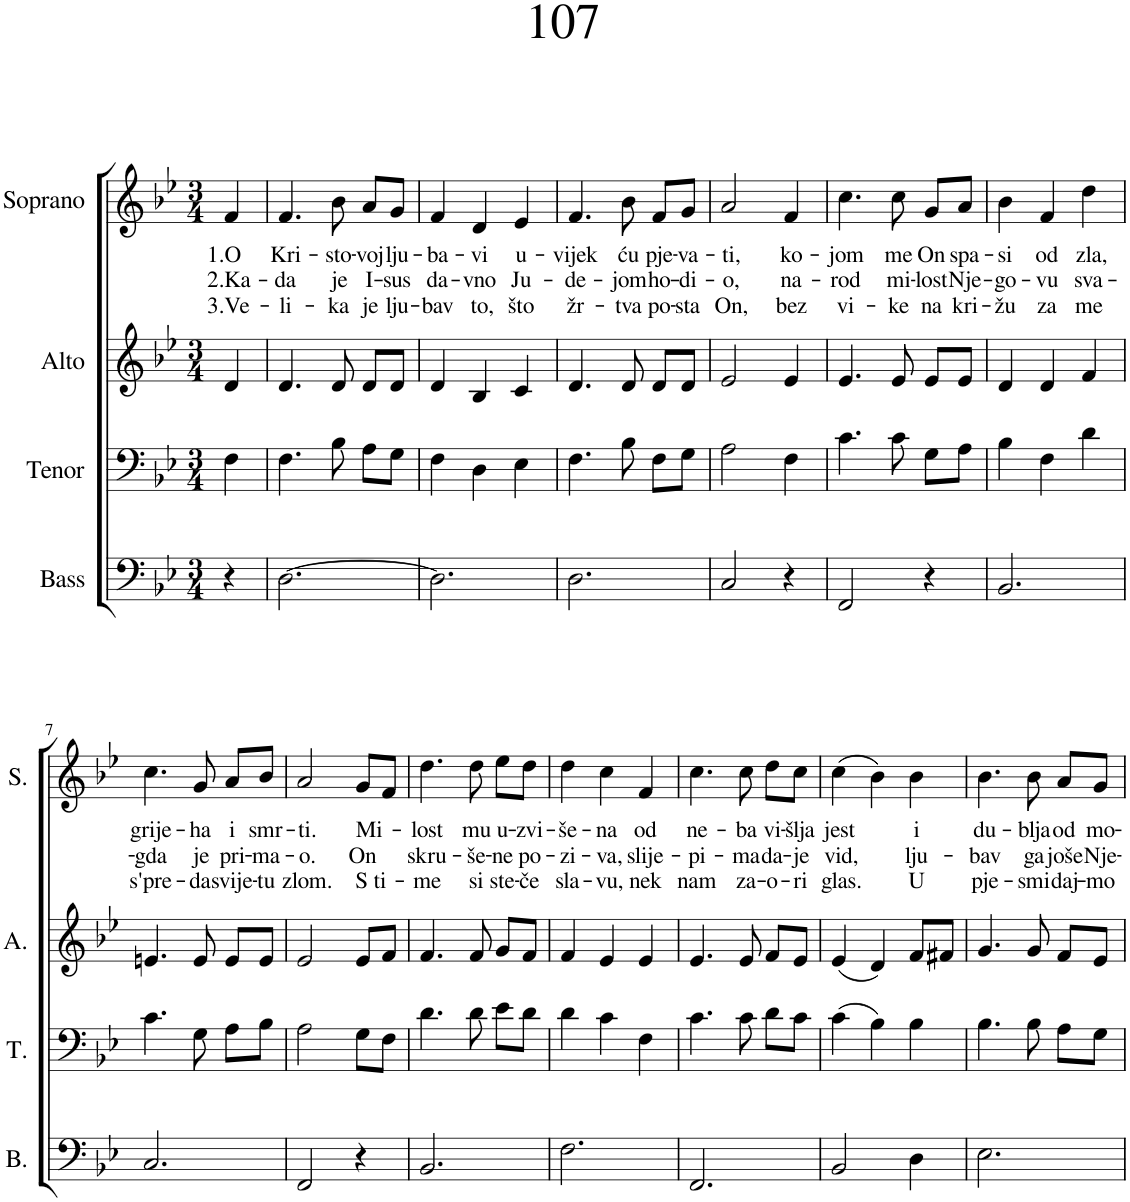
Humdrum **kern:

**kern	**kern	**kern	**kern	**text	**text	**text
*part4	*part3	*part2	*part1	*part1	*part1	*part1
*staff4	*staff3	*staff2	*staff1	*staff1	*staff1	*staff1
*I"Bass	*I"Tenor	*I"Alto	*I"Soprano	*	*	*
*I'B.	*I'T.	*I'A.	*I'S.	*	*	*
*clefF4	*clefF4	*clefG2	*clefG2	*	*	*
*k[b-e-]	*k[b-e-]	*k[b-e-]	*k[b-e-]	*	*	*
*M3/4	*M3/4	*M3/4	*M3/4	*	*	*
=	=	=	=	=	=	=
!	!	!	!	!LO:LY:b	!LO:LY:b	!LO:LY:b
4r	4F\	4d/	4f/	1.O	2.Ka-	3.Ve-
=1	=1	=1	=1	=1	=1	=1
!	!	!	!	!LO:LY:b	!LO:LY:b	!LO:LY:b
[2.D\	4.F\	4.d/	4.f/	Kri-	-da	-li-
!	!	!	!	!LO:LY:b	!LO:LY:b	!LO:LY:b
.	8B-\	8d/	8b-\	-sto-	je	-ka
!	!	!	!	!LO:LY:b	!LO:LY:b	!LO:LY:b
.	8A\L	8d/L	8a/L	-voj	I-	je
!	!	!	!	!LO:LY:b	!LO:LY:b	!LO:LY:b
.	8G\J	8d/J	8g/J	lju-	-sus	lju-
=2	=2	=2	=2	=2	=2	=2
!	!	!	!	!LO:LY:b	!LO:LY:b	!LO:LY:b
2.D\]	4F\	4d/	4f/	-ba-	da-	-bav
!	!	!	!	!LO:LY:b	!LO:LY:b	!LO:LY:b
.	4D\	4B-/	4d/	-vi	-vno	to,
!	!	!	!	!LO:LY:b	!LO:LY:b	!LO:LY:b
.	4E-\	4c/	4e-/	u-	Ju-	što
=3	=3	=3	=3	=3	=3	=3
!	!	!	!	!LO:LY:b	!LO:LY:b	!LO:LY:b
2.D\	4.F\	4.d/	4.f/	-vijek	-de-	žr-
!	!	!	!	!LO:LY:b	!LO:LY:b	!LO:LY:b
.	8B-\	8d/	8b-\	ću	-jom	-tva
!	!	!	!	!LO:LY:b	!LO:LY:b	!LO:LY:b
.	8F\L	8d/L	8f/L	pje-	ho-	po-
!	!	!	!	!LO:LY:b	!LO:LY:b	!LO:LY:b
.	8G\J	8d/J	8g/J	-va-	-di-	-sta
=4	=4	=4	=4	=4	=4	=4
!	!	!	!	!LO:LY:b	!LO:LY:b	!LO:LY:b
2C/	2A\	2e-/	2a/	-ti,	-o,	On,
!	!	!	!	!LO:LY:b	!LO:LY:b	!LO:LY:b
4r	4F\	4e-/	4f/	ko-	na-	bez
=5	=5	=5	=5	=5	=5	=5
!	!	!	!	!LO:LY:b	!LO:LY:b	!LO:LY:b
2FF/	4.c\	4.e-/	4.cc\	-jom	-rod	vi-
!	!	!	!	!LO:LY:b	!LO:LY:b	!LO:LY:b
.	8c\	8e-/	8cc\	me	mi-	-ke
!	!	!	!	!LO:LY:b	!LO:LY:b	!LO:LY:b
4r	8G\L	8e-/L	8g/L	On	-lost	na
!	!	!	!	!LO:LY:b	!LO:LY:b	!LO:LY:b
.	8A\J	8e-/J	8a/J	spa-	Nje-	kri-
=6	=6	=6	=6	=6	=6	=6
!	!	!	!	!LO:LY:b	!LO:LY:b	!LO:LY:b
2.BB-/	4B-\	4d/	4b-\	-si	-go-	-žu
!	!	!	!	!LO:LY:b	!LO:LY:b	!LO:LY:b
.	4F\	4d/	4f/	od	-vu	za
!	!	!	!	!LO:LY:b	!LO:LY:b	!LO:LY:b
.	4d\	4f/	4dd\	zla,	sva-	me
!!LO:LB:g=z
=7	=7	=7	=7	=7	=7	=7
!	!	!	!	!LO:LY:b	!LO:LY:b	!LO:LY:b
2.C/	4.c\	4.en/	4.cc\	grije-	-gda	s'pre-
!	!	!	!	!LO:LY:b	!LO:LY:b	!LO:LY:b
.	8G\	8e/	8g/	-ha	je	-da
!	!	!	!	!LO:LY:b	!LO:LY:b	!LO:LY:b
.	8A\L	8e/L	8a/L	i	pri-	svije-
!	!	!	!	!LO:LY:b	!LO:LY:b	!LO:LY:b
.	8B-\J	8e/J	8b-/J	smr-	-ma-	-tu
=8	=8	=8	=8	=8	=8	=8
!	!	!	!	!LO:LY:b	!LO:LY:b	!LO:LY:b
2FF/	2A\	2e-/	2a/	-ti.	-o.	zlom.
!	!	!	!	!LO:LY:b	!LO:LY:b	!LO:LY:b
4r	8G\L	8e-/L	8g/L	Mi-	On	S ti-
.	8F\J	8f/J	8f/J	.	.	.
=9	=9	=9	=9	=9	=9	=9
!	!	!	!	!LO:LY:b	!LO:LY:b	!LO:LY:b
2.BB-/	4.d\	4.f/	4.dd\	-lost	skru-	-me
!	!	!	!	!LO:LY:b	!LO:LY:b	!LO:LY:b
.	8d\	8f/	8dd\	mu	-še-	si
!	!	!	!	!LO:LY:b	!LO:LY:b	!LO:LY:b
.	8e-\L	8g/L	8ee-\L	u-	-ne	ste-
!	!	!	!	!LO:LY:b	!LO:LY:b	!LO:LY:b
.	8d\J	8f/J	8dd\J	-zvi-	po-	-če
=10	=10	=10	=10	=10	=10	=10
!	!	!	!	!LO:LY:b	!LO:LY:b	!LO:LY:b
2.F\	4d\	4f/	4dd\	-še-	-zi-	sla-
!	!	!	!	!LO:LY:b	!LO:LY:b	!LO:LY:b
.	4c\	4e-/	4cc\	-na	-va,	-vu,
!	!	!	!	!LO:LY:b	!LO:LY:b	!LO:LY:b
.	4F\	4e-/	4f/	od	slije-	nek
=11	=11	=11	=11	=11	=11	=11
!	!	!	!	!LO:LY:b	!LO:LY:b	!LO:LY:b
2.FF/	4.c\	4.e-/	4.cc\	ne-	-pi-	nam
!	!	!	!	!LO:LY:b	!LO:LY:b	!LO:LY:b
.	8c\	8e-/	8cc\	-ba	-ma	za-
!	!	!	!	!LO:LY:b	!LO:LY:b	!LO:LY:b
.	8d\L	8f/L	8dd\L	vi-	da-	-o-
!	!	!	!	!LO:LY:b	!LO:LY:b	!LO:LY:b
.	8c\J	8e-/J	8cc\J	-šlja	-je	-ri
=12	=12	=12	=12	=12	=12	=12
!	!	!	!	!LO:LY:b	!LO:LY:b	!LO:LY:b
2BB-/	(4c\	(4e-/	(4cc\	jest	vid,	glas.
.	4B-\)	4d/)	4b-\)	.	.	.
!	!	!	!	!LO:LY:b	!LO:LY:b	!LO:LY:b
4D\	4B-\	8f/L	4b-\	i	lju-	U
.	.	8f#X/J	.	.	.	.
=13	=13	=13	=13	=13	=13	=13
!	!	!	!	!LO:LY:b	!LO:LY:b	!LO:LY:b
2.E-\	4.B-\	4.g/	4.b-\	du-	-bav	pje-
!	!	!	!	!LO:LY:b	!LO:LY:b	!LO:LY:b
.	8B-\	8g/	8b-\	-blja	ga	-smi
!	!	!	!	!LO:LY:b	!LO:LY:b	!LO:LY:b
.	8A\L	8f/L	8a/L	od	joše	daj-
!	!	!	!	!LO:LY:b	!LO:LY:b	!LO:LY:b
.	8G\J	8e-/J	8g/J	mo-	Nje-	-mo
=	=	=	=	=	=	=
*-	*-	*-	*-	*-	*-	*-
